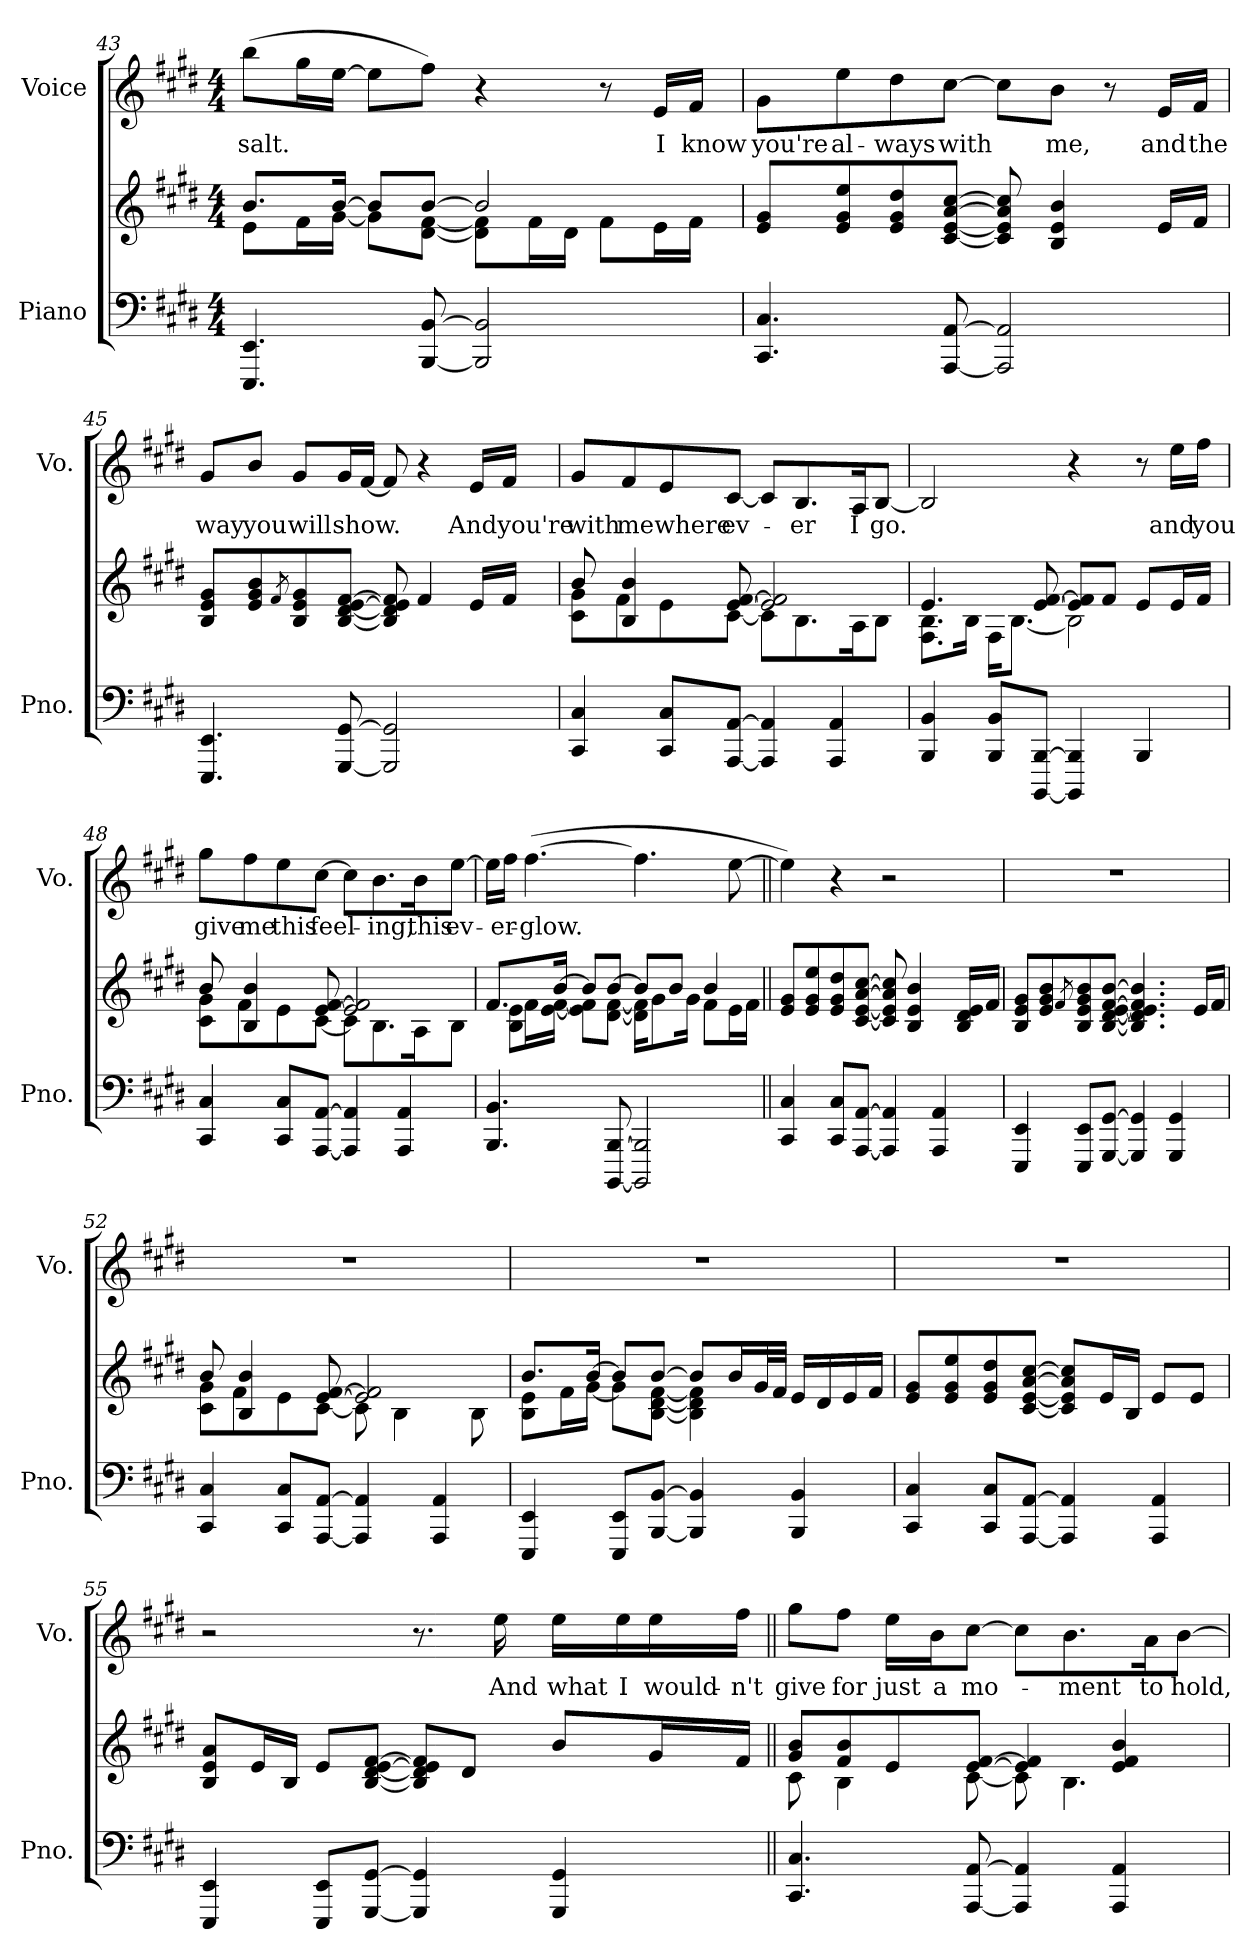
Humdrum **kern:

**kern	**kern	**kern	**text
*part2	*part2	*part1	*part1
*staff3	*staff2	*staff1	*staff1
*I"Piano	*	*I"Voice	*
*I'Pno.	*	*I'Vo.	*
!!LO:LB:g=z
*clefF4	*clefG2	*clefG2	*
*k[f#c#g#d#]	*k[f#c#g#d#]	*k[f#c#g#d#]	*
*M4/4	*M4/4	*M4/4	*
=43	=43	=43	=43
*	*^	*	*
!	!	!	!	!LO:LY:b
4.EEE/ 4.EE/	8.b/L	8e\L	(>8bb\L	salt.
.	.	16f#\L	16gg#\L	.
.	[16b/Jk	[16g#\JJ	[16ee\JJ	.
.	8b/L]	8g#\L]	8ee\L]	.
[8BBB/ [8BB/	[8b/J	[8d#\ [8f#\J	8ff#\J)	.
2BBB/] 2BB/]	2b/]	8d#\] 8f#\]L	4r	.
.	.	16f#\L	.	.
.	.	16d#\JJ	.	.
.	.	8f#\L	8r	.
!	!	!	!	!LO:LY:b
.	.	16e\L	16e/LL	I
!	!	!	!	!LO:LY:b
.	.	16f#\JJ	16f#/JJ	know
=44	=44	=44	=44	=44
!	!	!	!	!LO:LY:b
*	*v	*v	*	*
4.CC#/ 4.C#/	8e/ 8g#/L	8g#\L	you're
!	!	!	!LO:LY:b
.	8e/ 8g#/ 8ee/	8ee\	al-
!	!	!	!LO:LY:b
.	8e/ 8g#/ 8dd#/	8dd#\	-ways
!	!	!	!LO:LY:b
[8AAA/ [8AA/	[8c#/ [8e/ [8a/ [8cc#/J	[8cc#\J	with
2AAA/] 2AA/]	8c#/] 8e/] 8a/] 8cc#/]	8cc#\L]	.
!	!	!	!LO:LY:b
.	4B/ 4e/ 4b/	8b\J	me,
.	.	8r	.
!	!	!	!LO:LY:b
.	16e/LL	16e/LL	and
!	!	!	!LO:LY:b
.	16f#/JJ	16f#/JJ	the
=45	=45	=45	=45
!	!	!	!LO:LY:b
4.EEE/ 4.EE/	8B/ 8e/ 8g#/L	8g#/L	way
!	!	!	!LO:LY:b
.	8e/ 8g#/ 8b/	8b/J	you
.	8qf#/	.	.
!	!	!	!LO:LY:b
.	8B/ 8e/ 8g#/	8g#/L	will
!	!	!	!LO:LY:b
[8GGG#/ [8GG#/	[8B/ [8d#/ [8e/ [8f#/J	16g#/L	show.
.	.	[16f#/JJ	.
2GGG#/] 2GG#/]	8B/] 8d#/] 8e/] 8f#/]	8f#/]	.
.	4f#/	4r	.
!	!	!	!LO:LY:b
.	16e/LL	16e/LL	And
!	!	!	!LO:LY:b
.	16f#/JJ	16f#/JJ	you're
!!LO:PB:g=z
=46	=46	=46	=46
*	*^	*	*
!	!	!	!	!LO:LY:b
4CC#/ 4C#/	8b/	8c#\ 8g#\L	8g#/L	with
!	!	!	!	!LO:LY:b
.	4B/ 4b/	8f#\	8f#/	me
!	!	!	!	!LO:LY:b
8CC#/ 8C#/L	.	8e\	8e/	where
!	!	!	!	!LO:LY:b
[8AAA/ [8AA/J	[8e/ [8f#/	[8c#\J	[8c#/J	ev-
4AAA/] 4AA/]	2e/] 2f#/]	8c#\L]	8c#/L]	.
!	!	!	!	!LO:LY:b
.	.	8.B\	8.B/	-er
4AAA/ 4AA/	.	.	.	.
!	!	!	!	!LO:LY:b
.	.	16A\K	16A/K	I
!	!	!	!	!LO:LY:b
.	.	8B\J	[8B/J	go.
=47	=47	=47	=47	=47
4BBB/ 4BB/	4.e/	8.F#\ 8.B\L	2B/]	.
.	.	16B\Jk	.	.
8BBB/ 8BB/L	.	16F#\KL	.	.
.	.	[8.B\J	.	.
[8BBBB/ [8BBB/J	[8e/ [8f#/	.	.	.
4BBBB/] 4BBB/]	8e/] 8f#/]L	2B\]	4r	.
.	8f#/J	.	.	.
4BBB/	8e/L	.	8r	.
!	!	!	!	!LO:LY:b
.	16e/L	.	16ee\LL	and
!	!	!	!	!LO:LY:b
.	16f#/JJ	.	16ff#\JJ	you
=48	=48	=48	=48	=48
!	!	!	!	!LO:LY:b
4CC#/ 4C#/	8b/	8c#\ 8g#\L	8gg#\L	give
!	!	!	!	!LO:LY:b
.	4B/ 4b/	8f#\	8ff#\	me
!	!	!	!	!LO:LY:b
8CC#/ 8C#/L	.	8e\	8ee\	this
!	!	!	!	!LO:LY:b
[8AAA/ [8AA/J	[8e/ [8f#/	[8c#\J	[8cc#\J	feel-
4AAA/] 4AA/]	2e/] 2f#/]	8c#\L]	8cc#\L]	.
!	!	!	!	!LO:LY:b
.	.	8.B\	8.b\	-ing,
4AAA/ 4AA/	.	.	.	.
!	!	!	!	!LO:LY:b
.	.	16A\K	16b\K	this
!	!	!	!	!LO:LY:b
.	.	8B\J	[8ee\J	ev-
!!LO:LB:g=z
=49	=49	=49	=49	=49
4.BBB/ 4.BB/	8.f#/L	8B\ 8e\L	16ee\LL]	.
!	!	!	!	!LO:LY:b
.	.	.	16ff#\JJ	-er-
!	!	!	!	!LO:LY:b
.	.	16f#\L	(>[4.ff#\	-glow.
.	[16b/Jk	[16e\ [16f#\JJ	.	.
.	8b/L]	8e\] 8f#\]L	.	.
[8BBBB/ [8BBB/	[8b/J	[8d#\ [8f#\J	.	.
2BBBB/] 2BBB/]	8b/L]	16d#\] 16f#\]KL	4.ff#\]	.
.	.	8g#\	.	.
.	8b/J	.	.	.
.	.	16g#\Jk	.	.
.	4b/	8f#\L	.	.
.	.	16e\L	[8ee\	.
.	.	16f#\JJ	.	.
*	*v	*v	*	*
=50||	=50||	=50||	=50||
4CC#/ 4C#/	8e/ 8g#/L	4ee\])	.
.	8e/ 8g#/ 8ee/	.	.
8CC#/ 8C#/L	8e/ 8g#/ 8dd#/	4r	.
[8AAA/ [8AA/J	[8c#/ [8e/ [8a/ [8cc#/J	.	.
4AAA/] 4AA/]	8c#/] 8e/] 8a/] 8cc#/]	2r	.
.	4B/ 4e/ 4b/	.	.
4AAA/ 4AA/	.	.	.
.	16B/ 16d#/ 16e/LL	.	.
.	16f#/JJ	.	.
=51	=51	=51	=51
4EEE/ 4EE/	8B/ 8e/ 8g#/L	1r	.
.	8e/ 8g#/ 8b/	.	.
.	8qf#/	.	.
8EEE/ 8EE/L	8B/ 8e/ 8g#/ 8b/	.	.
[8GGG#/ [8GG#/J	[8B/ [8d#/ [8e/ [8f#/ [8b/J	.	.
4GGG#/] 4GG#/]	4.B/] 4.d#/] 4.e/] 4.f#/] 4.b/]	.	.
4GGG#/ 4GG#/	.	.	.
.	16e/LL	.	.
.	16f#/JJ	.	.
=52	=52	=52	=52
*	*^	*	*
4CC#/ 4C#/	8b/	8c#\ 8g#\L	1r	.
.	4B/ 4b/	8f#\	.	.
8CC#/ 8C#/L	.	8e\	.	.
[8AAA/ [8AA/J	[8e/ [8f#/	[8c#\J	.	.
4AAA/] 4AA/]	2e/] 2f#/]	8c#\]	.	.
.	.	4B\	.	.
4AAA/ 4AA/	.	.	.	.
.	.	8B\	.	.
!!LO:LB:g=z
=53	=53	=53	=53	=53
4EEE/ 4EE/	8.b/L	8B\ 8e\L	1r	.
.	.	16f#\L	.	.
.	[16b/Jk	[16g#\JJ	.	.
8EEE/ 8EE/L	8b/L]	8g#\L]	.	.
[8BBB/ [8BB/J	[8b/J	[8B\ [8d#\ [8f#\J	.	.
4BBB/] 4BB/]	8b/L]	4B\] 4d#\] 4f#\]	.	.
.	16b/L	.	.	.
.	32g#/L	.	.	.
.	32f#/JJJ	.	.	.
4BBB/ 4BB/	16e/LL	4ryy	.	.
.	16d#/	.	.	.
.	16e/	.	.	.
.	16f#/JJ	.	.	.
*	*v	*v	*	*
=54	=54	=54	=54
4CC#/ 4C#/	8e/ 8g#/L	1r	.
.	8e/ 8g#/ 8ee/	.	.
8CC#/ 8C#/L	8e/ 8g#/ 8dd#/	.	.
[8AAA/ [8AA/J	[8c#/ [8e/ [8a/ [8cc#/J	.	.
4AAA/] 4AA/]	8c#/] 8e/] 8a/] 8cc#/]L	.	.
.	16e/L	.	.
.	16B/JJ	.	.
4AAA/ 4AA/	8e/L	.	.
.	8e/J	.	.
=55	=55	=55	=55
4EEE/ 4EE/	8B/ 8e/ 8a/L	2r	.
.	16e/L	.	.
.	16B/JJ	.	.
8EEE/ 8EE/L	8e/L	.	.
[8GGG#/ [8GG#/J	[8B/ [8d#/ [8e/ [8f#/J	.	.
4GGG#/] 4GG#/]	8B/] 8d#/] 8e/] 8f#/]L	8.r	.
.	8d#/J	.	.
!	!	!	!LO:LY:b
.	.	16ee\	And
!	!	!	!LO:LY:b
4GGG#/ 4GG#/	8b/L	16ee\LL	what
!	!	!	!LO:LY:b
.	.	16ee\	I
!	!	!	!LO:LY:b
.	16g#/L	16ee\	would-
!	!	!	!LO:LY:b
.	16f#/JJ	16ff#\JJ	-n't
!!LO:LB:g=z
=56||	=56||	=56||	=56||
*	*^	*	*
!	!	!	!	!LO:LY:b
4.CC#/ 4.C#/	8g#/ 8b/L	8c#\	8gg#\L	give
!	!	!	!	!LO:LY:b
.	8f#/ 8b/	4B\	8ff#\J	for
!	!	!	!	!LO:LY:b
.	8e/	.	16ee\LL	just
!	!	!	!	!LO:LY:b
.	.	.	16b\J	a
!	!	!	!	!LO:LY:b
[8AAA/ [8AA/	[8e/ [8f#/J	[8c#\	[8cc#\J	mo-
4AAA/] 4AA/]	4e/] 4f#/]	8c#\]	8cc#\L]	.
!	!	!	!	!LO:LY:b
.	.	4.B\	8.b\	-ment
4AAA/ 4AA/	4e/ 4f#/ 4b/	.	.	.
!	!	!	!	!LO:LY:b
.	.	.	16a\K	to
!	!	!	!	!LO:LY:b
.	.	.	[8b\J	hold,
*	*v	*v	*	*
=	=	=	=
*-	*-	*-	*-
